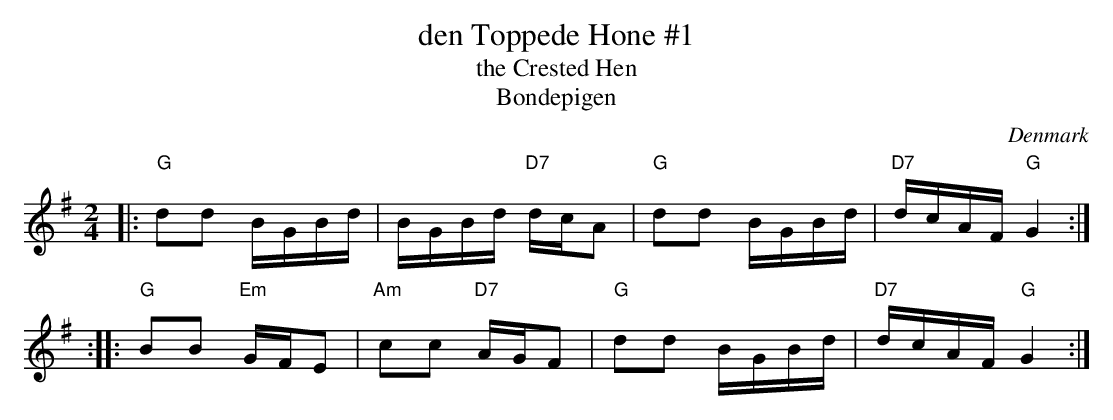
X:1
T: den Toppede H\one #1
T: the Crested Hen
T: Bondepigen
O: Denmark
M: 2/4
L: 1/16
K: G
|: "G"d2d2 BGBd | BGBd "D7"dcA2 | "G"d2d2 BGBd | "D7"dcAF "G"G4 :|
:: "G"B2B2 "Em"GFE2 | "Am"c2c2 "D7"AGF2 | "G"d2d2 BGBd | "D7"dcAF "G"G4 :|
